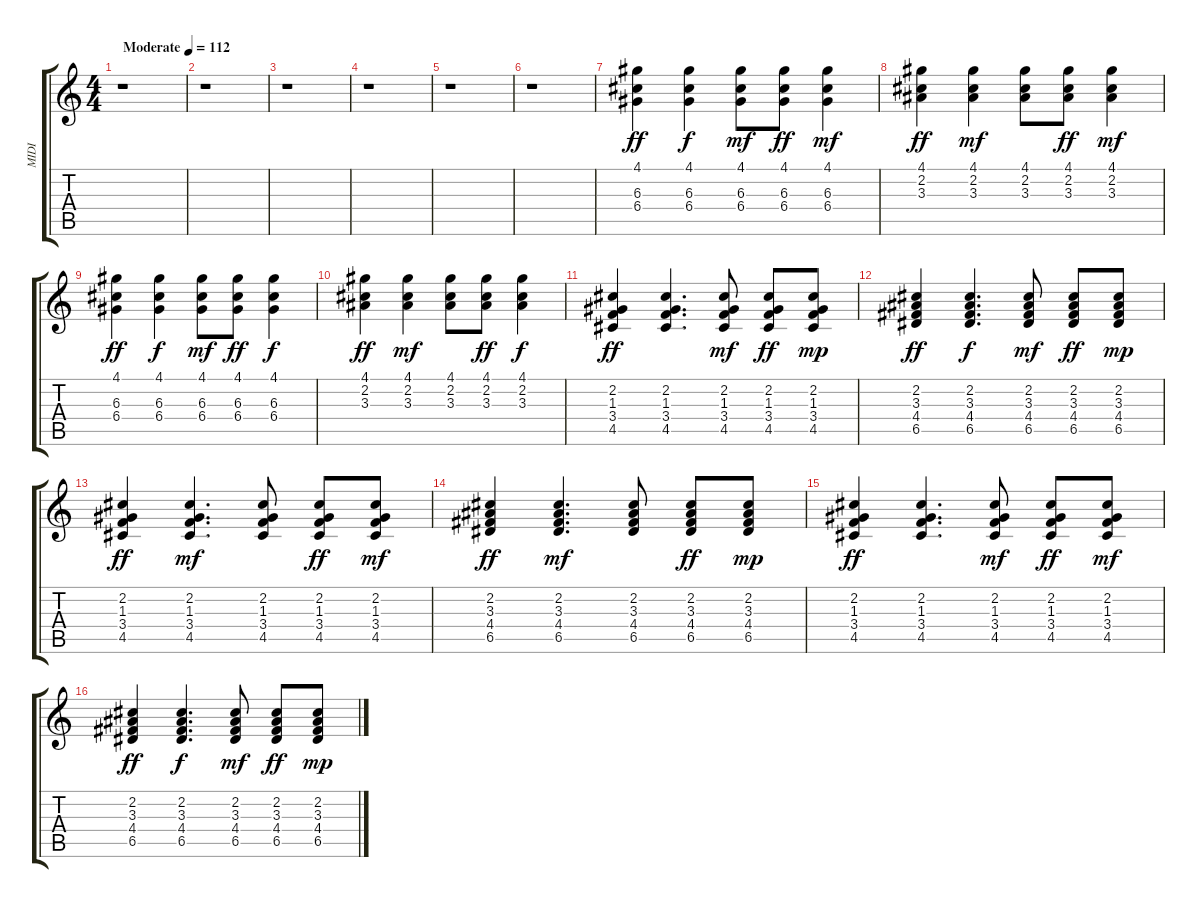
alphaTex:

\track ("MIDI" "MIDI") {instrument acousticguitarsteel}
\staff {score tabs}
\tuning (E4 B3 G3 D3 A2 E2) {hide}
\ts (4 4)
\tempo (112 "Moderate")
\clef g2
\ks c
r.1{dy ff instrument acousticguitarsteel} |
r.1 |
r.1 |
r.1 |
r.1 |
r.1 |
(4.1 6.3 6.4).4 (4.1 6.3 6.4).4{dy f} (4.1 6.3 6.4).8{dy mf} (4.1 6.3 6.4).8{dy ff} (4.1 6.3 6.4).4{dy mf} |
(4.1 2.2 3.3).4{dy ff} (4.1 2.2 3.3).4{dy mf} (4.1 2.2 3.3).8 (4.1 2.2 3.3).8{dy ff} (4.1 2.2 3.3).4{dy mf} |
(4.1 6.3 6.4).4{dy ff} (4.1 6.3 6.4).4{dy f} (4.1 6.3 6.4).8{dy mf} (4.1 6.3 6.4).8{dy ff} (4.1 6.3 6.4).4{dy f} |
(4.1 2.2 3.3).4{dy ff} (4.1 2.2 3.3).4{dy mf} (4.1 2.2 3.3).8 (4.1 2.2 3.3).8{dy ff} (4.1 2.2 3.3).4{dy f} |
(2.2 1.3 3.4 4.5).4{dy ff} (2.2 1.3 3.4 4.5).4{d} (2.2 1.3 3.4 4.5).8{dy mf} (2.2 1.3 3.4 4.5).8{dy ff} (2.2 1.3 3.4 4.5).8{dy mp} |
(2.2 3.3 4.4 6.5).4{dy ff} (2.2 3.3 4.4 6.5).4{d dy f} (2.2 3.3 4.4 6.5).8{dy mf} (2.2 3.3 4.4 6.5).8{dy ff} (2.2 3.3 4.4 6.5).8{dy mp} |
(2.2 1.3 3.4 4.5).4{dy ff} (2.2 1.3 3.4 4.5).4{d dy mf} (2.2 1.3 3.4 4.5).8 (2.2 1.3 3.4 4.5).8{dy ff} (2.2 1.3 3.4 4.5).8{dy mf} |
(2.2 3.3 4.4 6.5).4{dy ff} (2.2 3.3 4.4 6.5).4{d dy mf} (2.2 3.3 4.4 6.5).8 (2.2 3.3 4.4 6.5).8{dy ff} (2.2 3.3 4.4 6.5).8{dy mp} |
(2.2 1.3 3.4 4.5).4{dy ff} (2.2 1.3 3.4 4.5).4{d} (2.2 1.3 3.4 4.5).8{dy mf} (2.2 1.3 3.4 4.5).8{dy ff} (2.2 1.3 3.4 4.5).8{dy mf} |
(2.2 3.3 4.4 6.5).4{dy ff} (2.2 3.3 4.4 6.5).4{d dy f} (2.2 3.3 4.4 6.5).8{dy mf} (2.2 3.3 4.4 6.5).8{dy ff} (2.2 3.3 4.4 6.5).8{dy mp}
